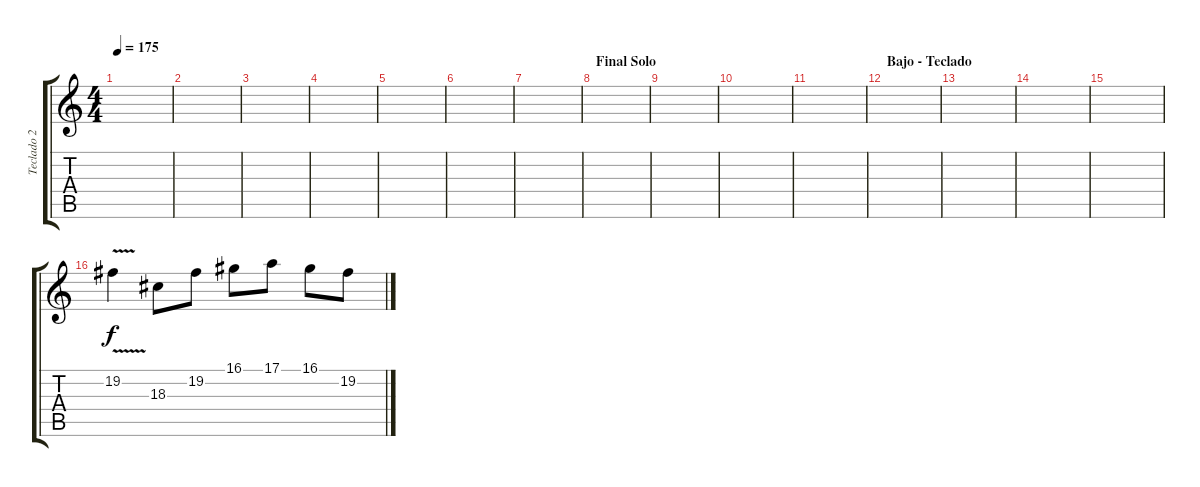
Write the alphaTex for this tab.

\track ("Teclado 2" "Teclado 2") {instrument lead2sawtooth}
\staff {score tabs}
\tuning (E4 B3 G3 D3 A2 E2) {hide}
\ts (4 4)
\tempo 175
\clef g2
\ks c
|
|
|
|
|
|
|
\section ("" "Final Solo")
|
|
|
|
\section ("" "Bajo - Teclado")
|
|
|
|
19.2{v}.4 18.3.8 19.2.8 16.1.8 17.1.8 16.1.8 19.2.8
